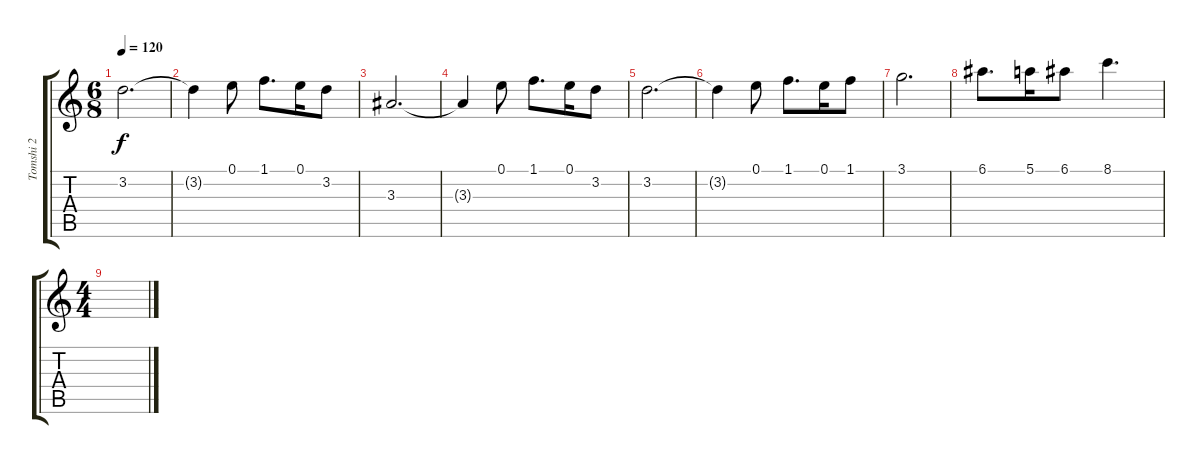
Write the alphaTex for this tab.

\track ("Tomshi 2" "Tomshi 2") {instrument acousticguitarsteel}
\staff {score tabs}
\tuning (E4 B3 G3 D3 A2 E2) {hide}
\ts (6 8)
\tempo 120
\clef g2
\ks c
3.2.2{d dy f} |
3.2{t}.4 0.1.8 1.1.8{d} 0.1.16 3.2.8 |
3.3.2{d} |
3.3{t}.4 0.1.8 1.1.8{d} 0.1.16 3.2.8 |
3.2.2{d} |
3.2{t}.4 0.1.8 1.1.8{d} 0.1.16 1.1.8 |
3.1.2{d} |
6.1.8{d} 5.1.16 6.1.8 8.1.4{d} |
\ts (4 4)
